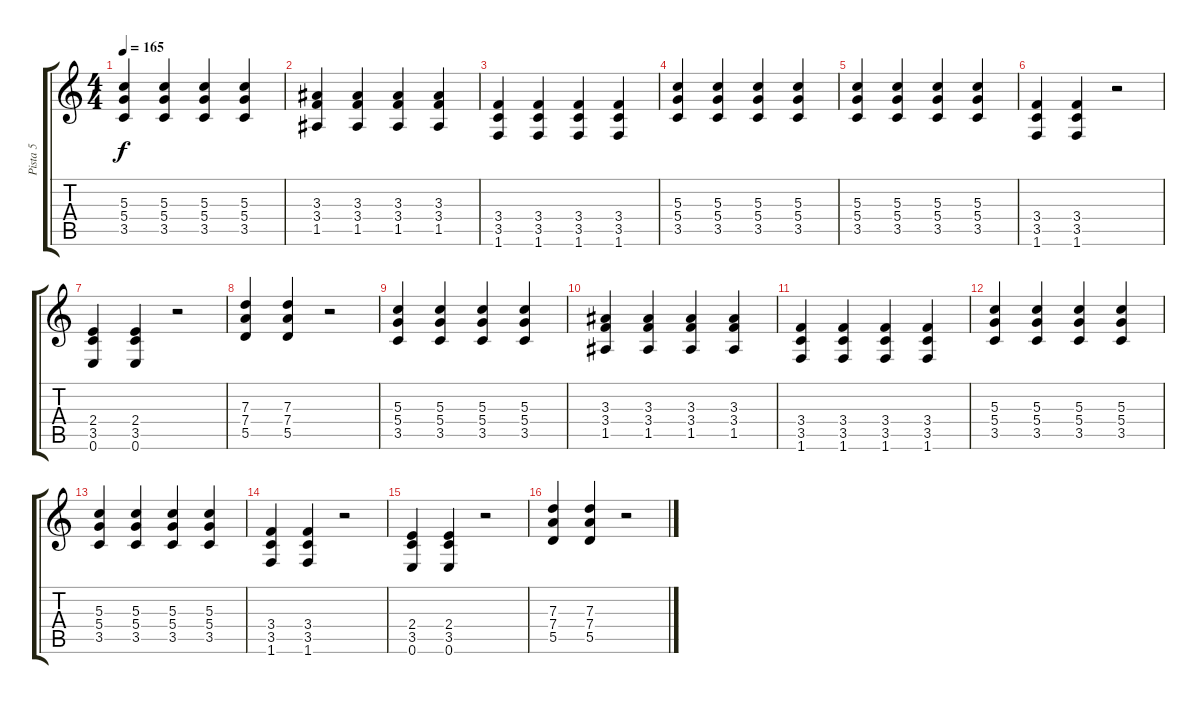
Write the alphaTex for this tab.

\track ("Pista 5" "Pista 5") {instrument overdrivenguitar}
\staff {score tabs}
\tuning (E4 B3 G3 D3 A2 E2) {hide}
\ts (4 4)
\tempo 165
\clef g2
\ks c
(5.3 5.4 3.5).4{dy f} (5.3 5.4 3.5).4 (5.3 5.4 3.5).4 (5.3 5.4 3.5).4 |
(3.3 3.4 1.5).4 (3.3 3.4 1.5).4 (3.3 3.4 1.5).4 (3.3 3.4 1.5).4 |
(3.4 3.5 1.6).4 (3.4 3.5 1.6).4 (3.4 3.5 1.6).4 (3.4 3.5 1.6).4 |
(5.3 5.4 3.5).4 (5.3 5.4 3.5).4 (5.3 5.4 3.5).4 (5.3 5.4 3.5).4 |
(5.3 5.4 3.5).4 (5.3 5.4 3.5).4 (5.3 5.4 3.5).4 (5.3 5.4 3.5).4 |
(3.4 3.5 1.6).4 (3.4 3.5 1.6).4 r.2 |
(2.4 3.5 0.6).4 (2.4 3.5 0.6).4 r.2 |
(7.3 7.4 5.5).4 (7.3 7.4 5.5).4 r.2 |
(5.3 5.4 3.5).4 (5.3 5.4 3.5).4 (5.3 5.4 3.5).4 (5.3 5.4 3.5).4 |
(3.3 3.4 1.5).4 (3.3 3.4 1.5).4 (3.3 3.4 1.5).4 (3.3 3.4 1.5).4 |
(3.4 3.5 1.6).4 (3.4 3.5 1.6).4 (3.4 3.5 1.6).4 (3.4 3.5 1.6).4 |
(5.3 5.4 3.5).4 (5.3 5.4 3.5).4 (5.3 5.4 3.5).4 (5.3 5.4 3.5).4 |
(5.3 5.4 3.5).4 (5.3 5.4 3.5).4 (5.3 5.4 3.5).4 (5.3 5.4 3.5).4 |
(3.4 3.5 1.6).4 (3.4 3.5 1.6).4 r.2 |
(2.4 3.5 0.6).4 (2.4 3.5 0.6).4 r.2 |
(7.3 7.4 5.5).4 (7.3 7.4 5.5).4 r.2
